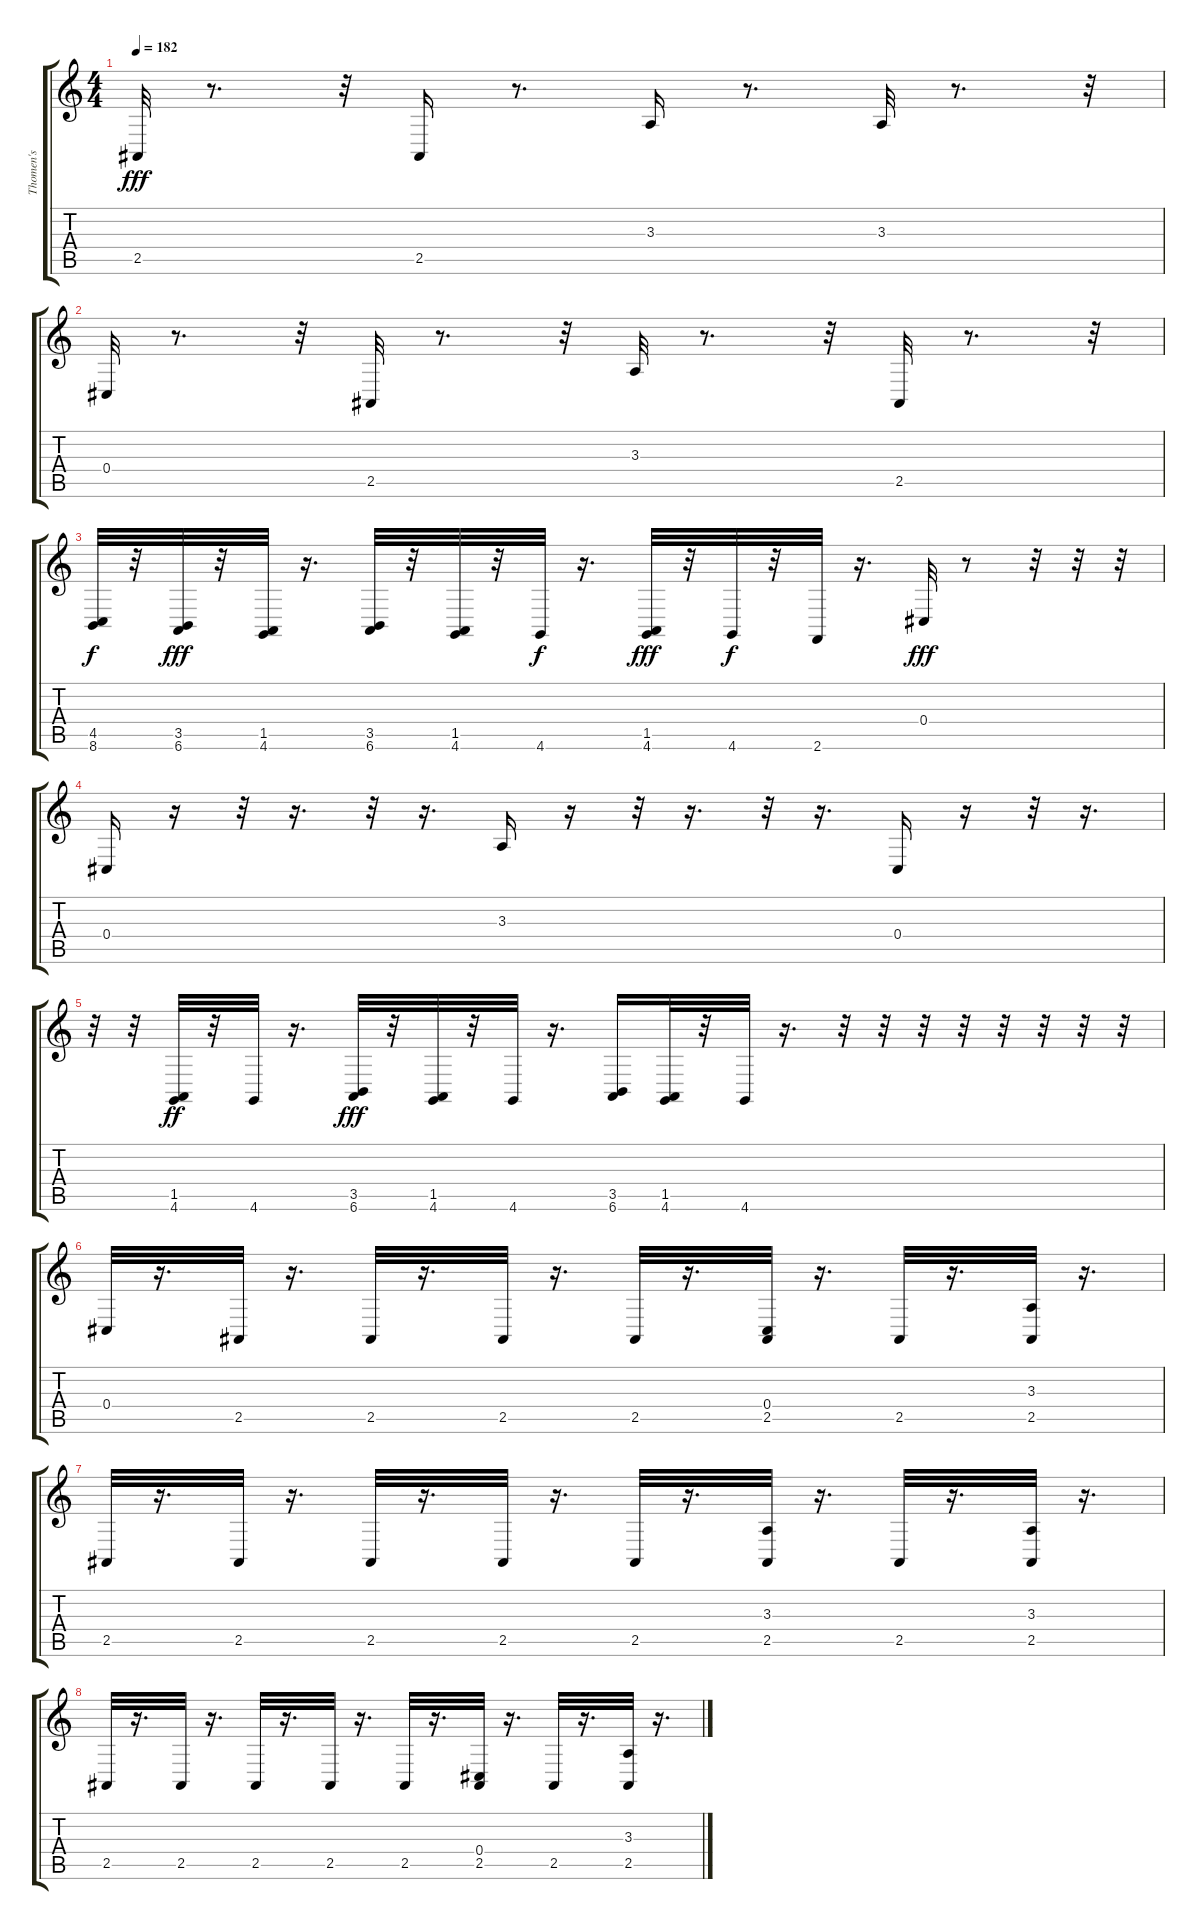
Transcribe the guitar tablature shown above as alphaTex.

\track ("Thomen's " "Thomen's ") {instrument acousticgrandpiano}
\staff {score tabs}
\tuning (Eb4 Bb3 Gb3 Db3 Ab2 Eb2) {hide}
\ts (4 4)
\tempo 182
\clef g2
\ks c
2.5.32{dy fff} r.8{d} r.32 2.5.16 r.8{d} 3.3.16 r.8{d} 3.3.32 r.8{d} r.32 |
0.4.32 r.8{d} r.32 2.5.32 r.8{d} r.32 3.3.32 r.8{d} r.32 2.5.32 r.8{d} r.32 |
(4.5 8.6).32{dy f} r.32 (3.5 6.6).32{dy fff} r.32 (1.5 4.6).32 r.16{d} (3.5 6.6).32 r.32 (1.5 4.6).32 r.32 4.6.32{dy f} r.16{d} (1.5 4.6).32{dy fff} r.32 4.6.32{dy f} r.32 2.6.32 r.16{d} 0.4.32{dy fff} r.8 r.32 r.32 r.32 |
0.4.16 r.16 r.32 r.16{d} r.32 r.16{d} 3.3.16 r.16 r.32 r.16{d} r.32 r.16{d} 0.4.16 r.16 r.32 r.16{d} |
r.32 r.32 (1.5 4.6).32{dy ff} r.32 4.6.32 r.16{d} (3.5 6.6).32{dy fff} r.32 (1.5 4.6).32 r.32 4.6.32 r.16{d} (3.5 6.6).16 (1.5 4.6).32 r.32 4.6.32 r.16{d} r.32 r.32 r.32 r.32 r.32 r.32 r.32 r.32 |
0.4.32 r.16{d} 2.5.32 r.16{d} 2.5.32 r.16{d} 2.5.32 r.16{d} 2.5.32 r.16{d} (0.4 2.5).32 r.16{d} 2.5.32 r.16{d} (3.3 2.5).32 r.16{d} |
2.5.32 r.16{d} 2.5.32 r.16{d} 2.5.32 r.16{d} 2.5.32 r.16{d} 2.5.32 r.16{d} (3.3 2.5).32 r.16{d} 2.5.32 r.16{d} (3.3 2.5).32 r.16{d} |
2.5.32 r.16{d} 2.5.32 r.16{d} 2.5.32 r.16{d} 2.5.32 r.16{d} 2.5.32 r.16{d} (0.4 2.5).32 r.16{d} 2.5.32 r.16{d} (3.3 2.5).32 r.16{d}
